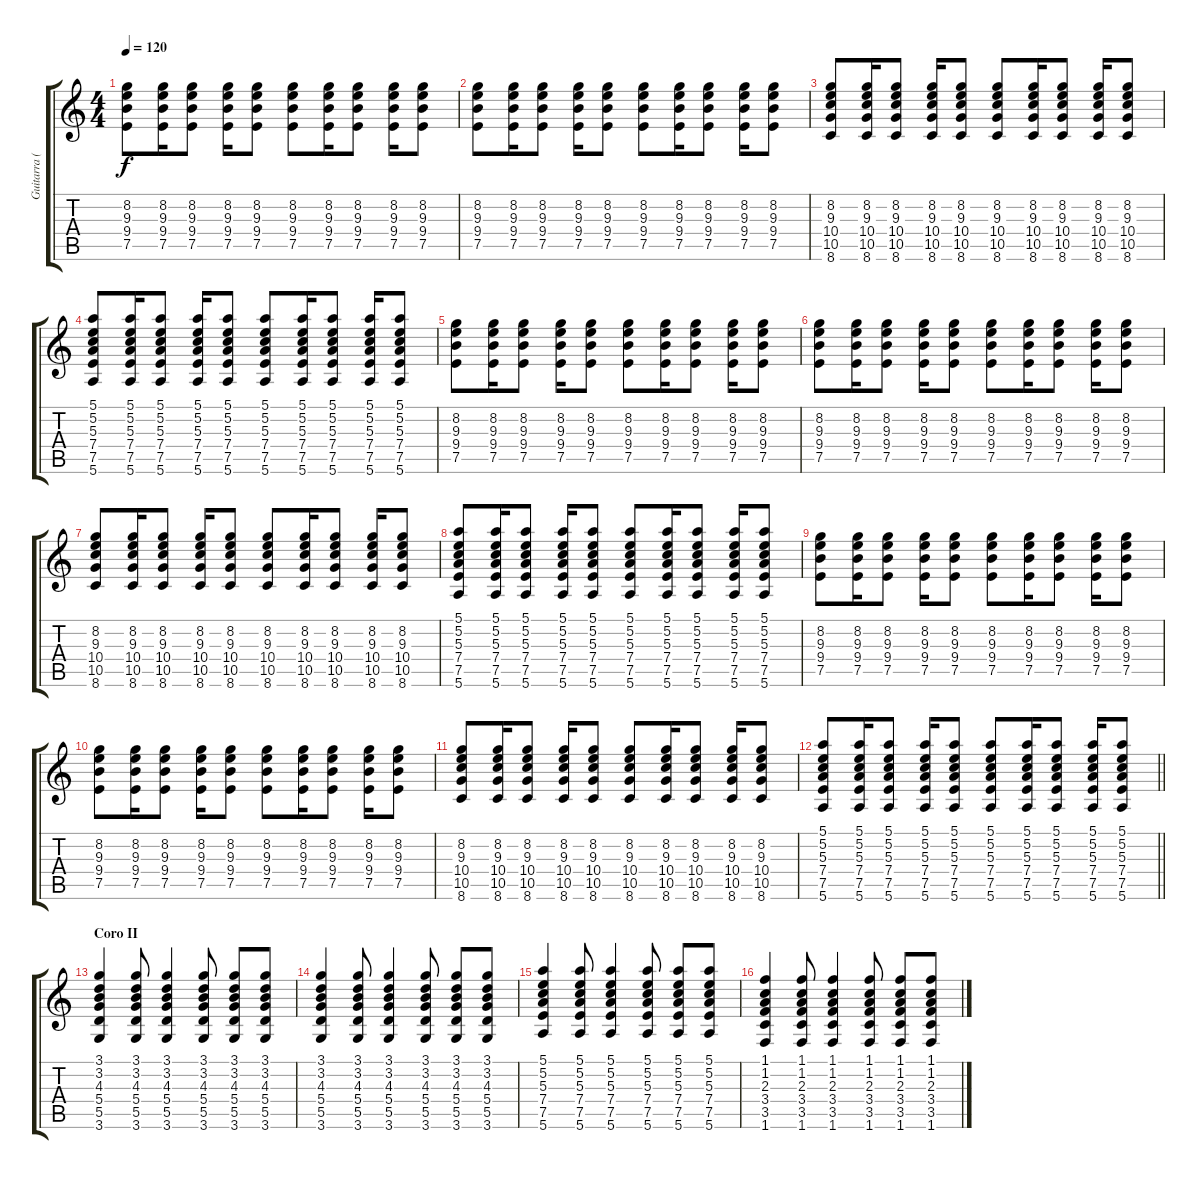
\track ("Guitarra (Chavin)" "Guitarra (") {instrument overdrivenguitar}
\staff {score tabs}
\tuning (E4 B3 G3 D3 A2 E2) {hide}
\ts (4 4)
\tempo 120
\clef g2
\ks c
(8.2 9.3 9.4 7.5).8{dy f} (8.2 9.3 9.4 7.5).16 (8.2 9.3 9.4 7.5).8 (8.2 9.3 9.4 7.5).16 (8.2 9.3 9.4 7.5).8 (8.2 9.3 9.4 7.5).8 (8.2 9.3 9.4 7.5).16 (8.2 9.3 9.4 7.5).8 (8.2 9.3 9.4 7.5).16 (8.2 9.3 9.4 7.5).8 |
(8.2 9.3 9.4 7.5).8 (8.2 9.3 9.4 7.5).16 (8.2 9.3 9.4 7.5).8 (8.2 9.3 9.4 7.5).16 (8.2 9.3 9.4 7.5).8 (8.2 9.3 9.4 7.5).8 (8.2 9.3 9.4 7.5).16 (8.2 9.3 9.4 7.5).8 (8.2 9.3 9.4 7.5).16 (8.2 9.3 9.4 7.5).8 |
(8.2 9.3 10.4 10.5 8.6).8 (8.2 9.3 10.4 10.5 8.6).16 (8.2 9.3 10.4 10.5 8.6).8 (8.2 9.3 10.4 10.5 8.6).16 (8.2 9.3 10.4 10.5 8.6).8 (8.2 9.3 10.4 10.5 8.6).8 (8.2 9.3 10.4 10.5 8.6).16 (8.2 9.3 10.4 10.5 8.6).8 (8.2 9.3 10.4 10.5 8.6).16 (8.2 9.3 10.4 10.5 8.6).8 |
(5.1 5.2 5.3 7.4 7.5 5.6).8 (5.1 5.2 5.3 7.4 7.5 5.6).16 (5.1 5.2 5.3 7.4 7.5 5.6).8 (5.1 5.2 5.3 7.4 7.5 5.6).16 (5.1 5.2 5.3 7.4 7.5 5.6).8 (5.1 5.2 5.3 7.4 7.5 5.6).8 (5.1 5.2 5.3 7.4 7.5 5.6).16 (5.1 5.2 5.3 7.4 7.5 5.6).8 (5.1 5.2 5.3 7.4 7.5 5.6).16 (5.1 5.2 5.3 7.4 7.5 5.6).8 |
(8.2 9.3 9.4 7.5).8 (8.2 9.3 9.4 7.5).16 (8.2 9.3 9.4 7.5).8 (8.2 9.3 9.4 7.5).16 (8.2 9.3 9.4 7.5).8 (8.2 9.3 9.4 7.5).8 (8.2 9.3 9.4 7.5).16 (8.2 9.3 9.4 7.5).8 (8.2 9.3 9.4 7.5).16 (8.2 9.3 9.4 7.5).8 |
(8.2 9.3 9.4 7.5).8 (8.2 9.3 9.4 7.5).16 (8.2 9.3 9.4 7.5).8 (8.2 9.3 9.4 7.5).16 (8.2 9.3 9.4 7.5).8 (8.2 9.3 9.4 7.5).8 (8.2 9.3 9.4 7.5).16 (8.2 9.3 9.4 7.5).8 (8.2 9.3 9.4 7.5).16 (8.2 9.3 9.4 7.5).8 |
(8.2 9.3 10.4 10.5 8.6).8 (8.2 9.3 10.4 10.5 8.6).16 (8.2 9.3 10.4 10.5 8.6).8 (8.2 9.3 10.4 10.5 8.6).16 (8.2 9.3 10.4 10.5 8.6).8 (8.2 9.3 10.4 10.5 8.6).8 (8.2 9.3 10.4 10.5 8.6).16 (8.2 9.3 10.4 10.5 8.6).8 (8.2 9.3 10.4 10.5 8.6).16 (8.2 9.3 10.4 10.5 8.6).8 |
(5.1 5.2 5.3 7.4 7.5 5.6).8 (5.1 5.2 5.3 7.4 7.5 5.6).16 (5.1 5.2 5.3 7.4 7.5 5.6).8 (5.1 5.2 5.3 7.4 7.5 5.6).16 (5.1 5.2 5.3 7.4 7.5 5.6).8 (5.1 5.2 5.3 7.4 7.5 5.6).8 (5.1 5.2 5.3 7.4 7.5 5.6).16 (5.1 5.2 5.3 7.4 7.5 5.6).8 (5.1 5.2 5.3 7.4 7.5 5.6).16 (5.1 5.2 5.3 7.4 7.5 5.6).8 |
(8.2 9.3 9.4 7.5).8 (8.2 9.3 9.4 7.5).16 (8.2 9.3 9.4 7.5).8 (8.2 9.3 9.4 7.5).16 (8.2 9.3 9.4 7.5).8 (8.2 9.3 9.4 7.5).8 (8.2 9.3 9.4 7.5).16 (8.2 9.3 9.4 7.5).8 (8.2 9.3 9.4 7.5).16 (8.2 9.3 9.4 7.5).8 |
(8.2 9.3 9.4 7.5).8 (8.2 9.3 9.4 7.5).16 (8.2 9.3 9.4 7.5).8 (8.2 9.3 9.4 7.5).16 (8.2 9.3 9.4 7.5).8 (8.2 9.3 9.4 7.5).8 (8.2 9.3 9.4 7.5).16 (8.2 9.3 9.4 7.5).8 (8.2 9.3 9.4 7.5).16 (8.2 9.3 9.4 7.5).8 |
(8.2 9.3 10.4 10.5 8.6).8 (8.2 9.3 10.4 10.5 8.6).16 (8.2 9.3 10.4 10.5 8.6).8 (8.2 9.3 10.4 10.5 8.6).16 (8.2 9.3 10.4 10.5 8.6).8 (8.2 9.3 10.4 10.5 8.6).8 (8.2 9.3 10.4 10.5 8.6).16 (8.2 9.3 10.4 10.5 8.6).8 (8.2 9.3 10.4 10.5 8.6).16 (8.2 9.3 10.4 10.5 8.6).8 |
\barLineRight lightlight
(5.1 5.2 5.3 7.4 7.5 5.6).8 (5.1 5.2 5.3 7.4 7.5 5.6).16 (5.1 5.2 5.3 7.4 7.5 5.6).8 (5.1 5.2 5.3 7.4 7.5 5.6).16 (5.1 5.2 5.3 7.4 7.5 5.6).8 (5.1 5.2 5.3 7.4 7.5 5.6).8 (5.1 5.2 5.3 7.4 7.5 5.6).16 (5.1 5.2 5.3 7.4 7.5 5.6).8 (5.1 5.2 5.3 7.4 7.5 5.6).16 (5.1 5.2 5.3 7.4 7.5 5.6).8 |
\section ("" "Coro II")
(3.1 3.2 4.3 5.4 5.5 3.6).4{volume 13 balance 16 instrument overdrivenguitar} (3.1 3.2 4.3 5.4 5.5 3.6).8 (3.1 3.2 4.3 5.4 5.5 3.6).4 (3.1 3.2 4.3 5.4 5.5 3.6).8 (3.1 3.2 4.3 5.4 5.5 3.6).8 (3.1 3.2 4.3 5.4 5.5 3.6).8 |
(3.1 3.2 4.3 5.4 5.5 3.6).4 (3.1 3.2 4.3 5.4 5.5 3.6).8 (3.1 3.2 4.3 5.4 5.5 3.6).4 (3.1 3.2 4.3 5.4 5.5 3.6).8 (3.1 3.2 4.3 5.4 5.5 3.6).8 (3.1 3.2 4.3 5.4 5.5 3.6).8 |
(5.1 5.2 5.3 7.4 7.5 5.6).4 (5.1 5.2 5.3 7.4 7.5 5.6).8 (5.1 5.2 5.3 7.4 7.5 5.6).4 (5.1 5.2 5.3 7.4 7.5 5.6).8 (5.1 5.2 5.3 7.4 7.5 5.6).8 (5.1 5.2 5.3 7.4 7.5 5.6).8 |
(1.1 1.2 2.3 3.4 3.5 1.6).4 (1.1 1.2 2.3 3.4 3.5 1.6).8 (1.1 1.2 2.3 3.4 3.5 1.6).4 (1.1 1.2 2.3 3.4 3.5 1.6).8 (1.1 1.2 2.3 3.4 3.5 1.6).8 (1.1 1.2 2.3 3.4 3.5 1.6).8
